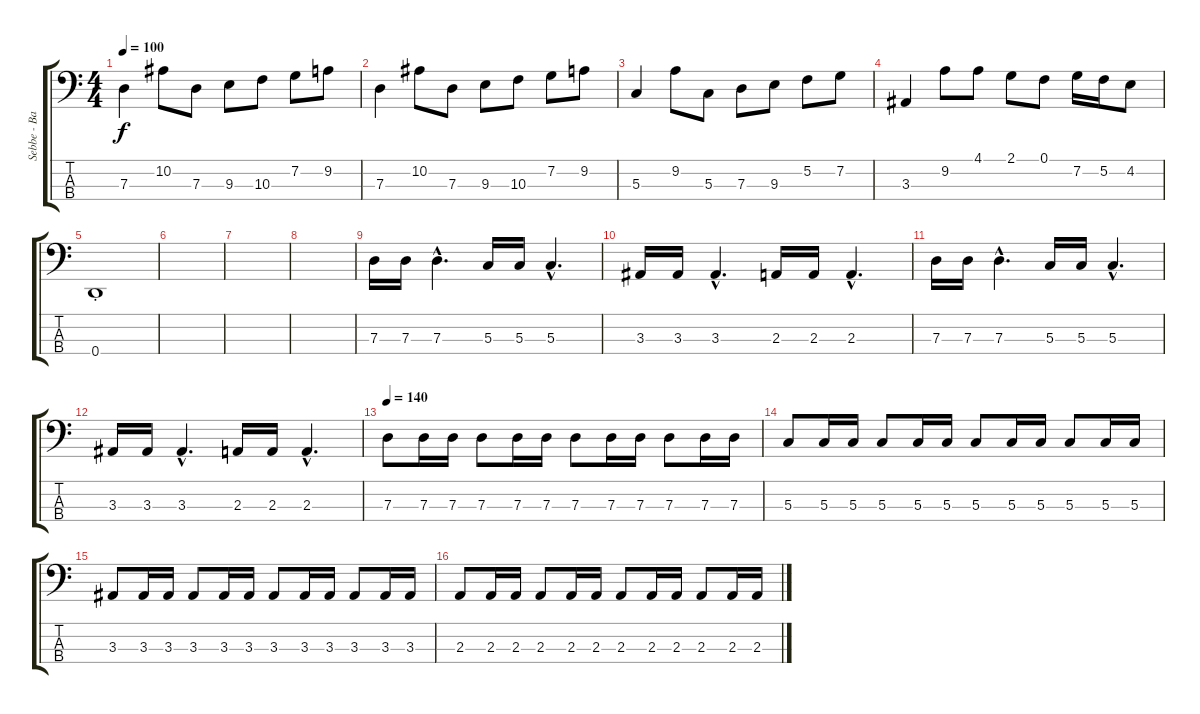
\track ("Sebbe - Bass Guitar" "Sebbe - Ba") {instrument fretlessbass}
\staff {score tabs}
\tuning (F2 C2 G1 D1) {hide}
\ts (4 4)
\tempo 100
\clef f4
\ks c
7.3.4{dy f} 10.2.8 7.3.8 9.3.8 10.3.8 7.2.8 9.2.8 |
7.3.4 10.2.8 7.3.8 9.3.8 10.3.8 7.2.8 9.2.8 |
5.3.4 9.2.8 5.3.8 7.3.8 9.3.8 5.2.8 7.2.8 |
3.3.4 9.2.8 4.1.8 2.1.8 0.1.8 7.2.16 5.2.16 4.2.8 |
0.4{st}.1 |
|
|
|
7.3.16 7.3.16 7.3{hac}.4{d} 5.3.16 5.3.16 5.3{hac}.4{d} |
3.3.16 3.3.16 3.3{hac}.4{d} 2.3.16 2.3.16 2.3{hac}.4{d} |
7.3.16 7.3.16 7.3{hac}.4{d} 5.3.16 5.3.16 5.3{hac}.4{d} |
3.3.16 3.3.16 3.3{hac}.4{d} 2.3.16 2.3.16 2.3{hac}.4{d} |
\tempo 140
7.3.8 7.3.16 7.3.16 7.3.8 7.3.16 7.3.16 7.3.8 7.3.16 7.3.16 7.3.8 7.3.16 7.3.16 |
5.3.8 5.3.16 5.3.16 5.3.8 5.3.16 5.3.16 5.3.8 5.3.16 5.3.16 5.3.8 5.3.16 5.3.16 |
3.3.8 3.3.16 3.3.16 3.3.8 3.3.16 3.3.16 3.3.8 3.3.16 3.3.16 3.3.8 3.3.16 3.3.16 |
2.3.8 2.3.16 2.3.16 2.3.8 2.3.16 2.3.16 2.3.8 2.3.16 2.3.16 2.3.8 2.3.16 2.3.16
